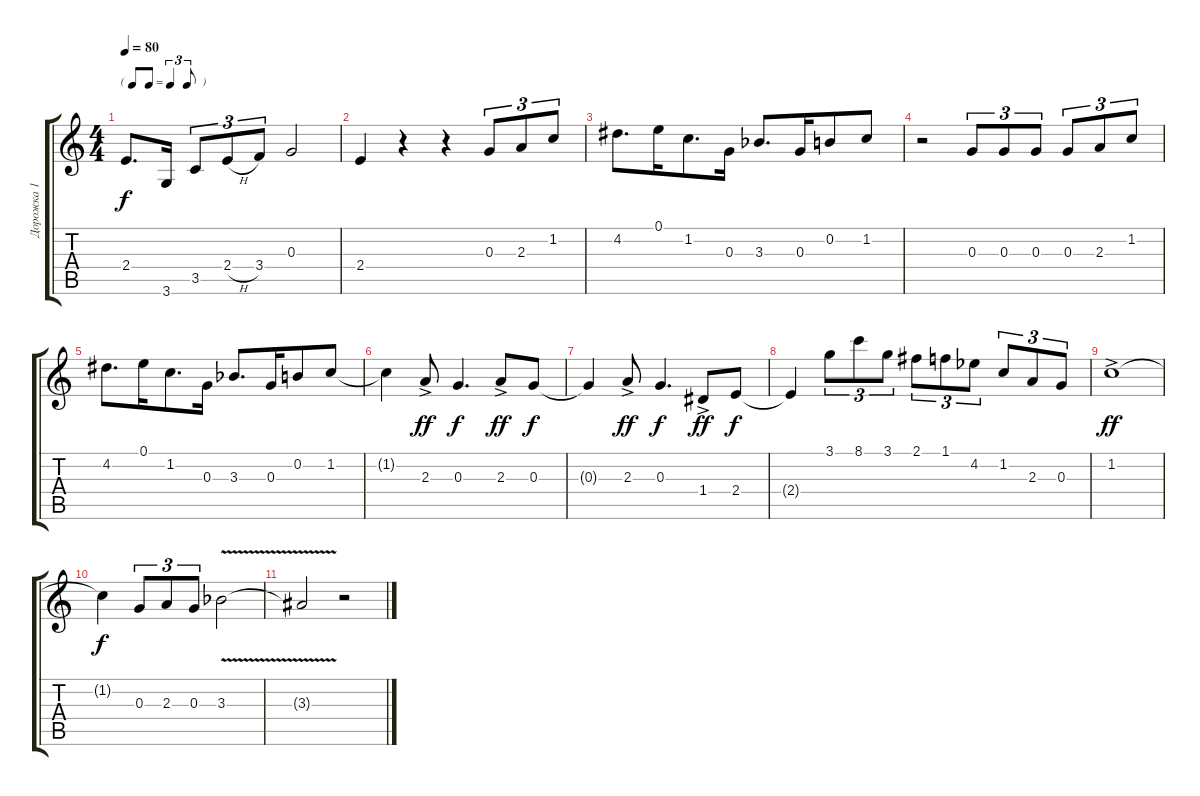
\track ("Дорожка 1" "Дорожка 1") {instrument acousticguitarsteel}
\staff {score tabs}
\tuning (E4 B3 G3 D3 A2 E2) {hide}
\ts (4 4)
\tf triplet8th
\tempo 80
\clef g2
\ks c
2.4.8{d dy f} 3.6.16 3.5.8{tu (3 2)} 2.4{h}.8{tu (3 2)} 3.4.8{tu (3 2)} 0.3.2 |
2.4.4 r.4 r.4 0.3.8{tu (3 2)} 2.3.8{tu (3 2)} 1.2.8{tu (3 2)} |
4.2.8{d} 0.1.16{beam merge} 1.2.8{d} 0.3.16 3.3{acc b}.8{d} 0.3.16{beam merge} 0.2.8{beam merge} 1.2.8 |
r.2 0.3.8{tu (3 2)} 0.3.8{tu (3 2)} 0.3.8{tu (3 2)} 0.3.8{tu (3 2)} 2.3.8{tu (3 2)} 1.2.8{tu (3 2)} |
4.2.8{d} 0.1.16{beam merge} 1.2.8{d} 0.3.16 3.3{acc b}.8{d} 0.3.16{beam merge} 0.2.8 1.2.8 |
1.2{t}.4 2.3{ac}.8{dy ff} 0.3.4{d dy f} 2.3{ac}.8{dy ff} 0.3.8{dy f} |
0.3{t}.4 2.3{ac}.8{dy ff} 0.3.4{d dy f} 1.4{ac}.8{dy ff} 2.4.8{dy f} |
2.4{t}.4 3.1.8{tu (3 2)} 8.1.8{tu (3 2)} 3.1.8{tu (3 2)} 2.1.8{tu (3 2)} 1.1.8{tu (3 2)} 4.2{acc b}.8{tu (3 2)} 1.2.8{tu (3 2)} 2.3.8{tu (3 2)} 0.3.8{tu (3 2)} |
1.2{ac}.1{dy ff} |
1.2{t}.4{dy f} 0.3.8{tu (3 2)} 2.3.8{tu (3 2)} 0.3.8{tu (3 2)} 3.3{v acc b}.2 |
3.3{t}.2 r.2
